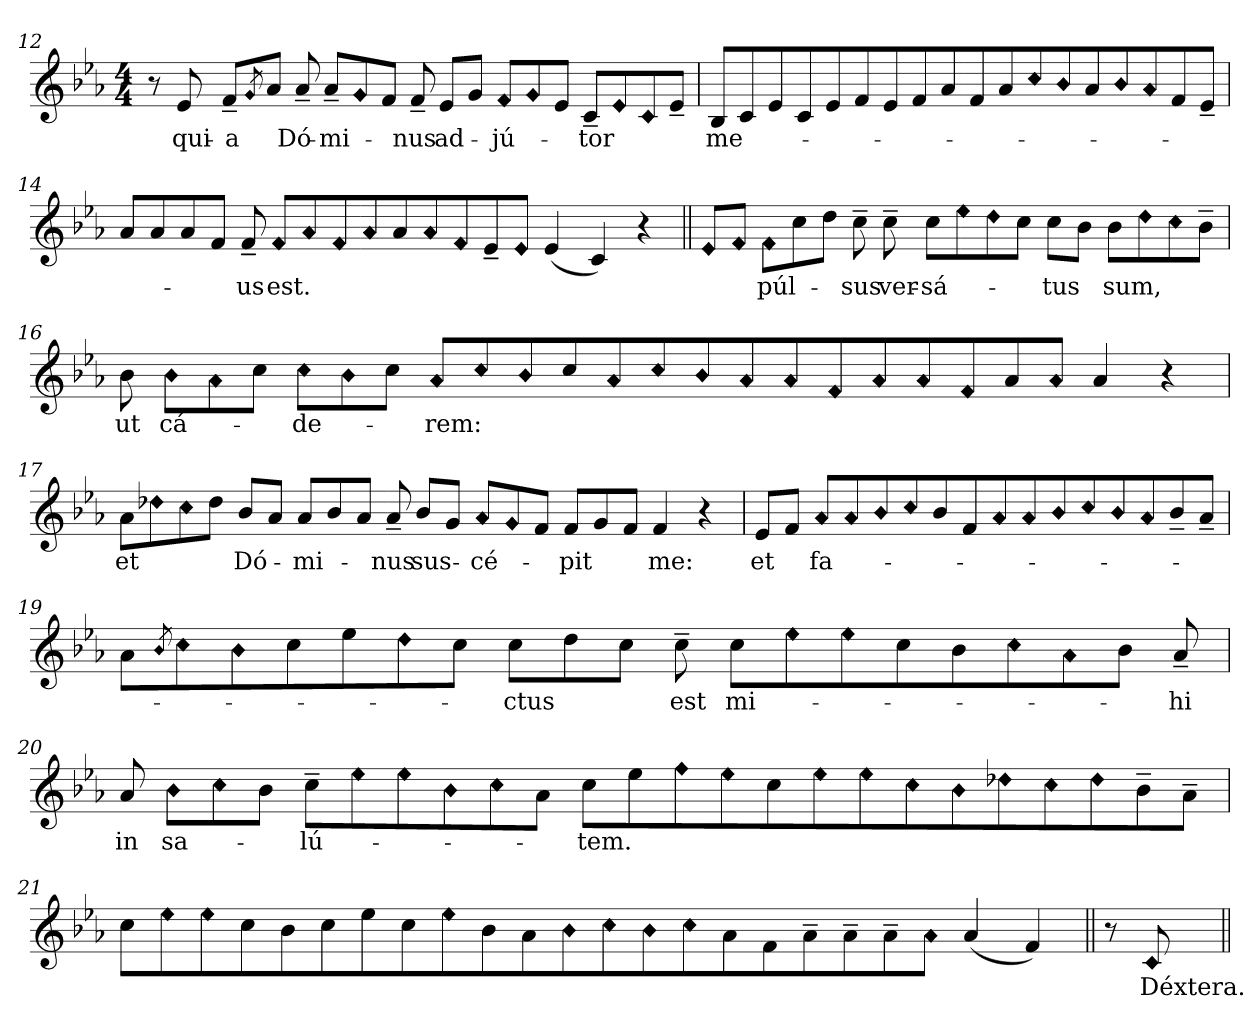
**kern	**text
*part1	*part1
*staff1	*staff1
!!LO:LB:g=z
*clefG2	*
*k[b-e-a-]	*
*E-:	*
*M4/4	*
=12	=12
8r	.
!	!LO:LY:b:color=#000000
8e-i/	qui-
!	!LO:LY:b:color=#000000
8f~i/L	-a
!LO:N:head=diamond	!
8qgi/	.
8a-i/J	.
!	!LO:LY:b:color=#000000
8a-~i/	Dó-
!	!LO:LY:b:color=#000000
8a-~i/L	-mi-
!LO:N:head=diamond	!
8gi/	.
8fi/J	.
!	!LO:LY:b:color=#000000
8f~i/	-nus
!	!LO:LY:b:color=#000000
8e-i/L	ad-
8gi/J	.
!LO:N:head=diamond	!
!	!LO:LY:b:color=#000000
8fi/L	-jú-
!LO:N:head=diamond	!
8gi/	.
8e-i/J	.
!	!LO:LY:b:color=#000000
8c~i/L	-tor
!LO:N:head=diamond	!
8e-i/	.
!LO:N:head=diamond	!
8ci/	.
8e-~i/J	.
=13'	=13'
!	!LO:LY:b:color=#000000
8B-i/L	me-
8ci/	.
8e-i/	.
8ci/	.
8e-i/	.
8fi/	.
8e-i/	.
8fi/	.
8a-i/	.
8fi/	.
8a-i/	.
!LO:N:head=diamond	!
8cci/	.
!LO:N:head=diamond	!
8b-i/	.
8a-i/	.
!LO:N:head=diamond	!
8b-i/	.
!LO:N:head=diamond	!
8a-i/	.
8fi/	.
8e-~i/J	.
!!LO:LB:g=z
=14'	=14'
8a-i/L	.
8a-i/	.
8a-i/	.
8fi/J	.
!	!LO:LY:b:color=#000000
8f~i/	-us
!LO:N:head=diamond	!
!	!LO:LY:b:color=#000000
8fi/L	est.
!LO:N:head=diamond	!
8a-i/	.
!LO:N:head=diamond	!
8fi/	.
!LO:N:head=diamond	!
8a-i/	.
8a-i/	.
!LO:N:head=diamond	!
8a-i/	.
!LO:N:head=diamond	!
8fi/	.
8e-~i/	.
!LO:N:head=diamond	!
8e-i/J	.
(4e-i/	.
4ci/)	.
!	!LO:LY:b:color=#000000
4r	V. 2. Im-
=15||	=15||
!LO:N:head=diamond	!
8e-i/L	.
!LO:N:head=diamond	!
8fi/J	.
!LO:N:head=diamond	!
!	!LO:LY:b:color=#000000
8fi\L	-púl-
8cci\	.
8ddi\J	.
!	!LO:LY:b:color=#000000
8cc~i\	-sus
!	!LO:LY:b:color=#000000
8cc~i\	ver-
!	!LO:LY:b:color=#000000
8cci\L	-sá-
!LO:N:head=diamond	!
8ee-i\	.
!LO:N:head=diamond	!
8ddi\	.
8cci\J	.
!	!LO:LY:b:color=#000000
8cci\L	-tus
8b-i\J	.
!	!LO:LY:b:color=#000000
8b-i\L	sum,
!LO:N:head=diamond	!
8ddi\	.
!LO:N:head=diamond	!
8cci\	.
8b-~i\J	.
!!LO:LB:g=z
=16'	=16'
!	!LO:LY:b:color=#000000
8b-i\	ut
!LO:N:head=diamond	!
!	!LO:LY:b:color=#000000
8b-i\L	cá-
!LO:N:head=diamond	!
8a-i\	.
8cci\J	.
!LO:N:head=diamond	!
!	!LO:LY:b:color=#000000
8cci\L	-de-
!LO:N:head=diamond	!
8b-i\	.
8cci\J	.
!LO:N:head=diamond	!
!	!LO:LY:b:color=#000000
8a-i/L	-rem:
!LO:N:head=diamond	!
8cci/	.
!LO:N:head=diamond	!
8b-i/	.
8cci/	.
!LO:N:head=diamond	!
8a-i/	.
!LO:N:head=diamond	!
8cci/	.
!LO:N:head=diamond	!
8b-i/	.
!LO:N:head=diamond	!
8a-i/	.
!LO:N:head=diamond	!
8a-i/	.
!LO:N:head=diamond	!
8fi/	.
!LO:N:head=diamond	!
8a-i/	.
!LO:N:head=diamond	!
8a-i/	.
!LO:N:head=diamond	!
8fi/	.
8a-i/	.
!LO:N:head=diamond	!
8a-i/J	.
4a-i/	.
4r	.
=17	=17
!	!LO:LY:b:color=#000000
8a-i\L	et
!LO:N:head=diamond	!
8dd-Xi\	.
!LO:N:head=diamond	!
8cci\	.
8dd-i\J	.
!	!LO:LY:b:color=#000000
8b-i/L	Dó-
8a-i/J	.
!	!LO:LY:b:color=#000000
8a-i/L	-mi-
8b-i/	.
8a-i/J	.
!	!LO:LY:b:color=#000000
8a-~i/	-nus
!	!LO:LY:b:color=#000000
8b-i/L	sus-
8gi/J	.
!LO:N:head=diamond	!
!	!LO:LY:b:color=#000000
8a-i/L	-cé-
!LO:N:head=diamond	!
8gi/	.
8fi/J	.
!	!LO:LY:b:color=#000000
8fi/L	-pit
8gi/	.
8fi/J	.
!	!LO:LY:b:color=#000000
4fi/	me:
4r	.
!!LO:LB:g=z
=18	=18
!	!LO:LY:b:color=#000000
8e-i/L	et
8fi/J	.
!LO:N:head=diamond	!
!	!LO:LY:b:color=#000000
8a-i/L	fa-
!LO:N:head=diamond	!
8a-i/	.
!LO:N:head=diamond	!
8b-i/	.
!LO:N:head=diamond	!
8cci/	.
8b-i/	.
8fi/	.
!LO:N:head=diamond	!
8a-i/	.
!LO:N:head=diamond	!
8a-i/	.
!LO:N:head=diamond	!
8b-i/	.
!LO:N:head=diamond	!
8cci/	.
!LO:N:head=diamond	!
8b-i/	.
!LO:N:head=diamond	!
8a-i/	.
8b-~i/	.
8a-~i/J	.
=19'	=19'
8a-i\L	.
!LO:N:head=diamond	!
8qb-i/	.
!LO:N:head=diamond	!
8cci\	.
!LO:N:head=diamond	!
8b-i\	.
8cci\	.
8ee-i\	.
!LO:N:head=diamond	!
8ddi\	.
8cci\J	.
!	!LO:LY:b:color=#000000
8cci\L	-ctus
8ddi\	.
8cci\J	.
!	!LO:LY:b:color=#000000
8cc~i\	est
!	!LO:LY:b:color=#000000
8cci\L	mi-
!LO:N:head=diamond	!
8ee-i\	.
!LO:N:head=diamond	!
8ee-i\	.
8cci\	.
8b-i\	.
!LO:N:head=diamond	!
8cci\	.
!LO:N:head=diamond	!
8a-i\	.
8b-i\J	.
!	!LO:LY:b:color=#000000
8a-~i/	-hi
!!LO:LB:g=z
=20'	=20'
!	!LO:LY:b:color=#000000
8a-i/	in
!LO:N:head=diamond	!
!	!LO:LY:b:color=#000000
8b-i\L	sa-
!LO:N:head=diamond	!
8cci\	.
8b-i\J	.
!	!LO:LY:b:color=#000000
8cc~i\L	-lú-
!LO:N:head=diamond	!
8ee-i\	.
!LO:N:head=diamond	!
8ee-i\	.
!LO:N:head=diamond	!
8b-i\	.
!LO:N:head=diamond	!
8cci\	.
8a-i\J	.
!	!LO:LY:b:color=#000000
8cci\L	-tem.
8ee-i\	.
!LO:N:head=diamond	!
8ffi\	.
!LO:N:head=diamond	!
8ee-i\	.
8cci\	.
!LO:N:head=diamond	!
8ee-i\	.
!LO:N:head=diamond	!
8ee-i\	.
!LO:N:head=diamond	!
8cci\	.
!LO:N:head=diamond	!
8b-i\	.
!LO:N:head=diamond	!
8dd-Xi\	.
!LO:N:head=diamond	!
8cci\	.
!LO:N:head=diamond	!
8dd-i\	.
8b-~i\	.
8a-~i\J	.
!!LO:LB:g=z
=21'	=21'
8cci\L	.
!LO:N:head=diamond	!
8ee-i\	.
!LO:N:head=diamond	!
8ee-i\	.
8cci\	.
8b-i\	.
8cci\	.
8ee-i\	.
8cci\	.
!LO:N:head=diamond	!
8ee-i\	.
8b-i\	.
8a-i\	.
!LO:N:head=diamond	!
8b-i\	.
!LO:N:head=diamond	!
8cci\	.
!LO:N:head=diamond	!
8b-i\	.
!LO:N:head=diamond	!
8cci\	.
8a-i\	.
8fi\	.
8a-~i\	.
8a-~i\	.
8a-~i\	.
!LO:N:head=diamond	!
8a-i\J	.
(4a-i/	.
4fi/)	.
=22||	=22||
8r	.
!LO:N:head=diamond	!
!	!LO:LY:b:color=#000000
8ci/	Déxtera.
=||	=||
*-	*-
